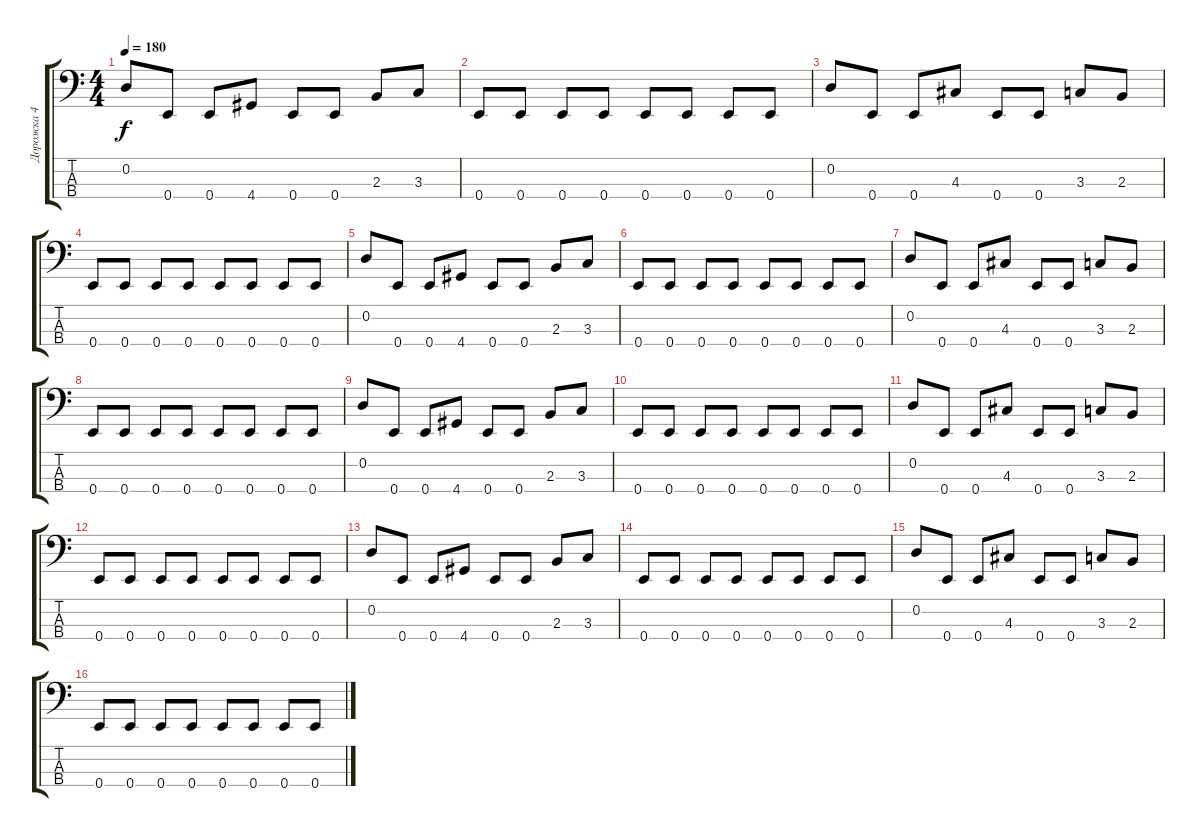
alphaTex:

\track ("Дорожка 4" "Дорожка 4") {instrument electricbassfinger}
\staff {score tabs}
\tuning (G2 D2 A1 E1) {hide}
\ts (4 4)
\tempo 180
\clef f4
\ks c
0.2.8{dy f} 0.4.8 0.4.8 4.4.8 0.4.8 0.4.8 2.3.8 3.3.8 |
0.4.8 0.4.8 0.4.8 0.4.8 0.4.8 0.4.8 0.4.8 0.4.8 |
0.2.8 0.4.8 0.4.8 4.3.8 0.4.8 0.4.8 3.3.8 2.3.8 |
0.4.8 0.4.8 0.4.8 0.4.8 0.4.8 0.4.8 0.4.8 0.4.8 |
0.2.8 0.4.8 0.4.8 4.4.8 0.4.8 0.4.8 2.3.8 3.3.8 |
0.4.8 0.4.8 0.4.8 0.4.8 0.4.8 0.4.8 0.4.8 0.4.8 |
0.2.8 0.4.8 0.4.8 4.3.8 0.4.8 0.4.8 3.3.8 2.3.8 |
0.4.8 0.4.8 0.4.8 0.4.8 0.4.8 0.4.8 0.4.8 0.4.8 |
0.2.8 0.4.8 0.4.8 4.4.8 0.4.8 0.4.8 2.3.8 3.3.8 |
0.4.8 0.4.8 0.4.8 0.4.8 0.4.8 0.4.8 0.4.8 0.4.8 |
0.2.8 0.4.8 0.4.8 4.3.8 0.4.8 0.4.8 3.3.8 2.3.8 |
0.4.8 0.4.8 0.4.8 0.4.8 0.4.8 0.4.8 0.4.8 0.4.8 |
0.2.8 0.4.8 0.4.8 4.4.8 0.4.8 0.4.8 2.3.8 3.3.8 |
0.4.8 0.4.8 0.4.8 0.4.8 0.4.8 0.4.8 0.4.8 0.4.8 |
0.2.8 0.4.8 0.4.8 4.3.8 0.4.8 0.4.8 3.3.8 2.3.8 |
0.4.8 0.4.8 0.4.8 0.4.8 0.4.8 0.4.8 0.4.8 0.4.8
